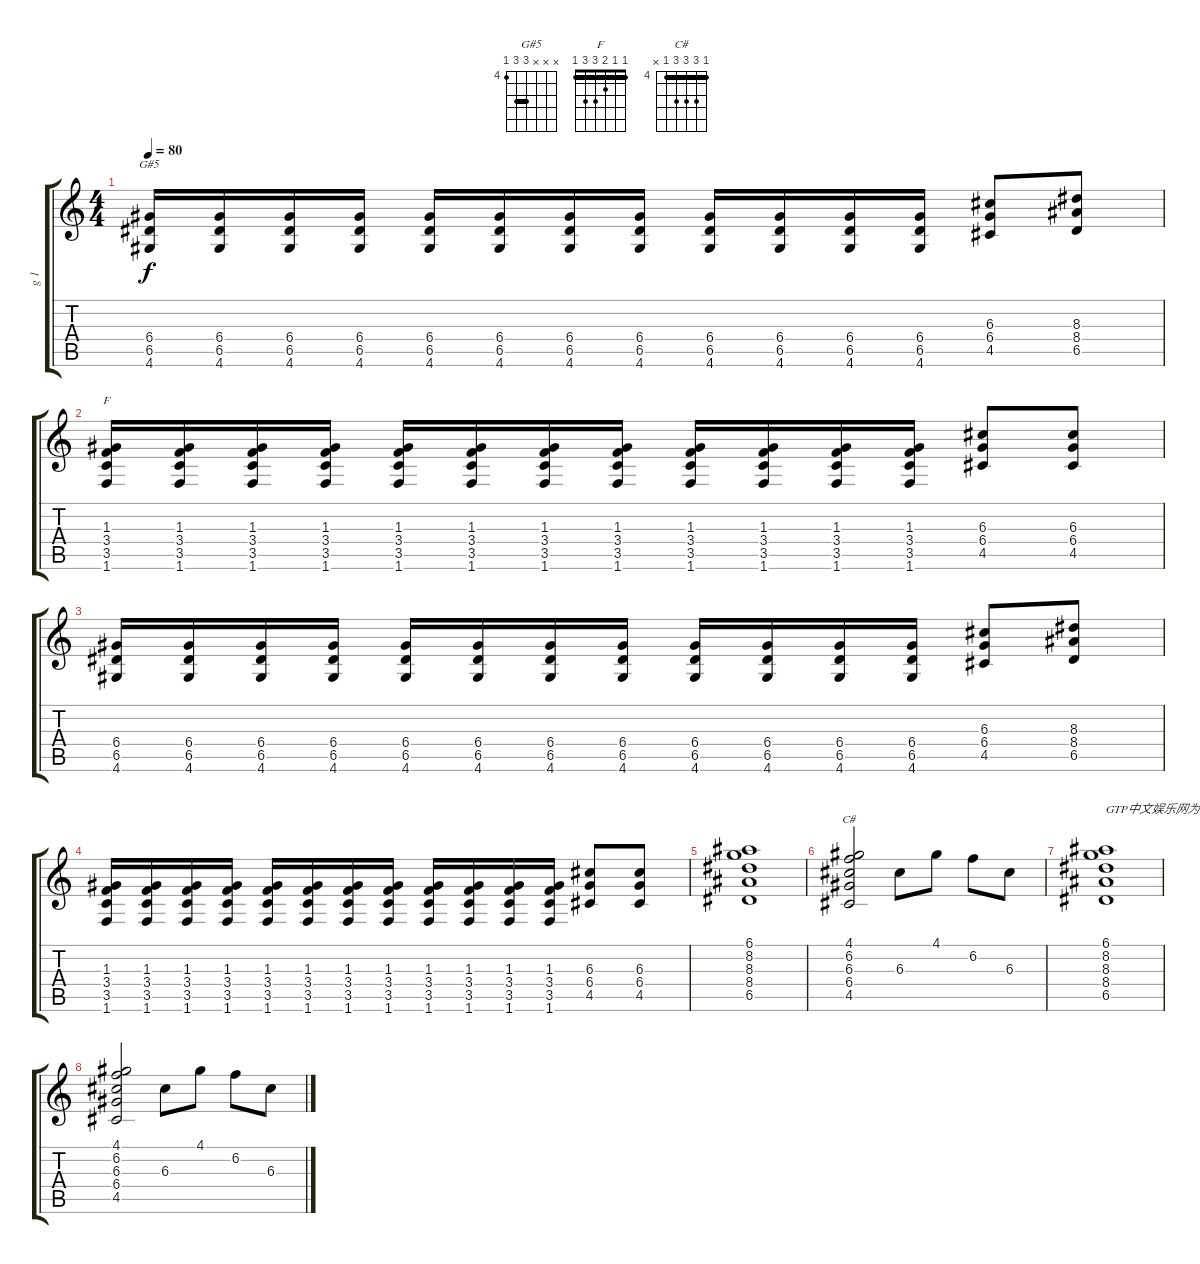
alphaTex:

\track ("g 1" "g 1") {instrument overdrivenguitar}
\staff {score tabs}
\tuning (E4 B3 G3 D3 A2 E2) {hide}
\chord ("G#5" x x x 6 6 4) {firstfret 4 barre 6}
\chord ("F" 1 1 2 3 3 1) {barre 1}
\chord ("C#" 4 6 6 6 4 x) {firstfret 4 barre 4}
\ts (4 4)
\tempo 80
\clef g2
\ks c
(6.4 6.5 4.6).16{ch "G#5" dy f} (6.4 6.5 4.6).16 (6.4 6.5 4.6).16 (6.4 6.5 4.6).16 (6.4 6.5 4.6).16 (6.4 6.5 4.6).16 (6.4 6.5 4.6).16 (6.4 6.5 4.6).16 (6.4 6.5 4.6).16 (6.4 6.5 4.6).16 (6.4 6.5 4.6).16 (6.4 6.5 4.6).16 (6.3 6.4 4.5).8 (8.3 8.4 6.5).8 |
(1.3 3.4 3.5 1.6).16{ch "F"} (1.3 3.4 3.5 1.6).16 (1.3 3.4 3.5 1.6).16 (1.3 3.4 3.5 1.6).16 (1.3 3.4 3.5 1.6).16 (1.3 3.4 3.5 1.6).16 (1.3 3.4 3.5 1.6).16 (1.3 3.4 3.5 1.6).16 (1.3 3.4 3.5 1.6).16 (1.3 3.4 3.5 1.6).16 (1.3 3.4 3.5 1.6).16 (1.3 3.4 3.5 1.6).16 (6.3 6.4 4.5).8 (6.3 6.4 4.5).8 |
(6.4 6.5 4.6).16 (6.4 6.5 4.6).16 (6.4 6.5 4.6).16 (6.4 6.5 4.6).16 (6.4 6.5 4.6).16 (6.4 6.5 4.6).16 (6.4 6.5 4.6).16 (6.4 6.5 4.6).16 (6.4 6.5 4.6).16 (6.4 6.5 4.6).16 (6.4 6.5 4.6).16 (6.4 6.5 4.6).16 (6.3 6.4 4.5).8 (8.3 8.4 6.5).8 |
(1.3 3.4 3.5 1.6).16 (1.3 3.4 3.5 1.6).16 (1.3 3.4 3.5 1.6).16 (1.3 3.4 3.5 1.6).16 (1.3 3.4 3.5 1.6).16 (1.3 3.4 3.5 1.6).16 (1.3 3.4 3.5 1.6).16 (1.3 3.4 3.5 1.6).16 (1.3 3.4 3.5 1.6).16 (1.3 3.4 3.5 1.6).16 (1.3 3.4 3.5 1.6).16 (1.3 3.4 3.5 1.6).16 (6.3 6.4 4.5).8 (6.3 6.4 4.5).8 |
(6.1 8.2 8.3 8.4 6.5).1 |
(4.1 6.2 6.3 6.4 4.5).2{ch "C#"} 6.3.8 4.1.8 6.2.8 6.3.8 |
(6.1 8.2 8.3 8.4 6.5).1{txt "GTP中文娱乐网为您提供优秀的谱子"} |
(4.1 6.2 6.3 6.4 4.5).2 6.3.8 4.1.8 6.2.8 6.3.8
